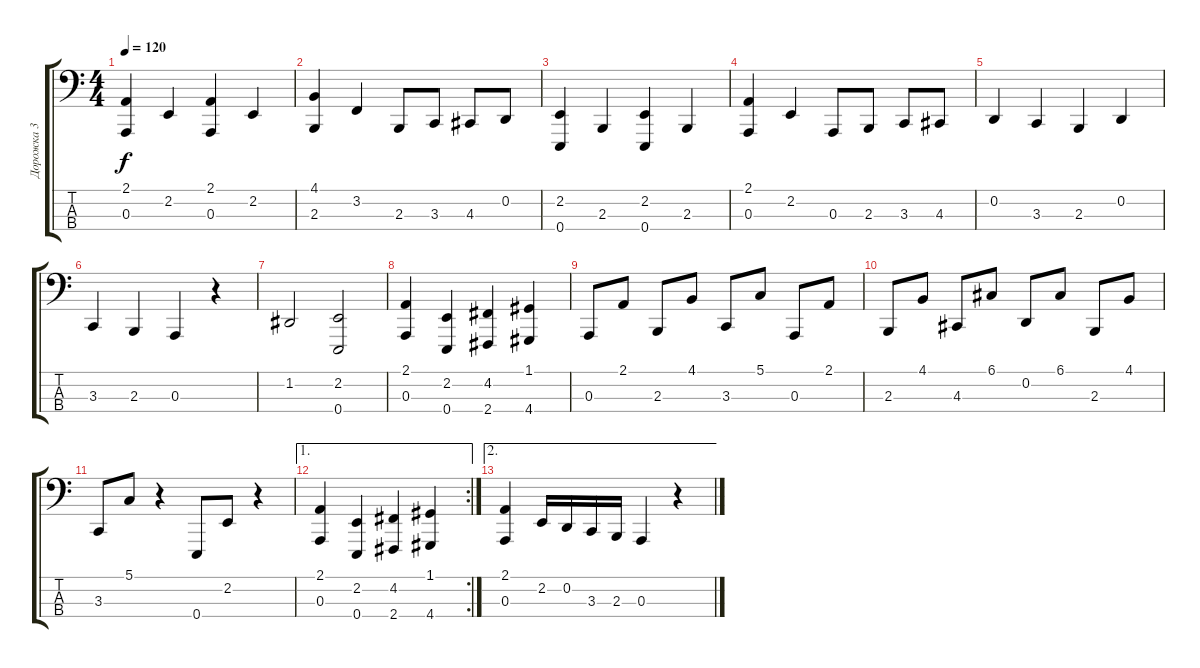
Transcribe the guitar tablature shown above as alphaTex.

\track ("Дорожка 3" "Дорожка 3") {instrument acousticgrandpiano}
\staff {score tabs}
\tuning (G2 D2 A1 E1) {hide}
\ts (4 4)
\tempo 120
\clef f4
\ks c
(2.1 0.3).4{dy f} 2.2.4 (2.1 0.3).4 2.2.4 |
(4.1 2.3).4 3.2.4 2.3.8 3.3.8 4.3.8 0.2.8 |
(2.2 0.4).4 2.3.4 (2.2 0.4).4 2.3.4 |
(2.1 0.3).4 2.2.4 0.3.8 2.3.8 3.3.8 4.3.8 |
0.2.4 3.3.4 2.3.4 0.2.4 |
3.3.4 2.3.4 0.3.4 r.4 |
1.2.2 (2.2 0.4).2 |
(2.1 0.3).4 (2.2 0.4).4 (4.2 2.4).4 (1.1 4.4).4 |
0.3.8 2.1.8 2.3.8 4.1.8 3.3.8 5.1.8 0.3.8 2.1.8 |
2.3.8 4.1.8 4.3.8 6.1.8 0.2.8 6.1.8 2.3.8 4.1.8 |
3.3.8 5.1.8 r.4 0.4.8 2.2.8 r.4 |
\ae 1
\rc 2
(2.1 0.3).4 (2.2 0.4).4 (4.2 2.4).4 (1.1 4.4).4 |
\ae 2
(2.1 0.3).4 2.2.16 0.2.16 3.3.16 2.3.16 0.3.4 r.4
